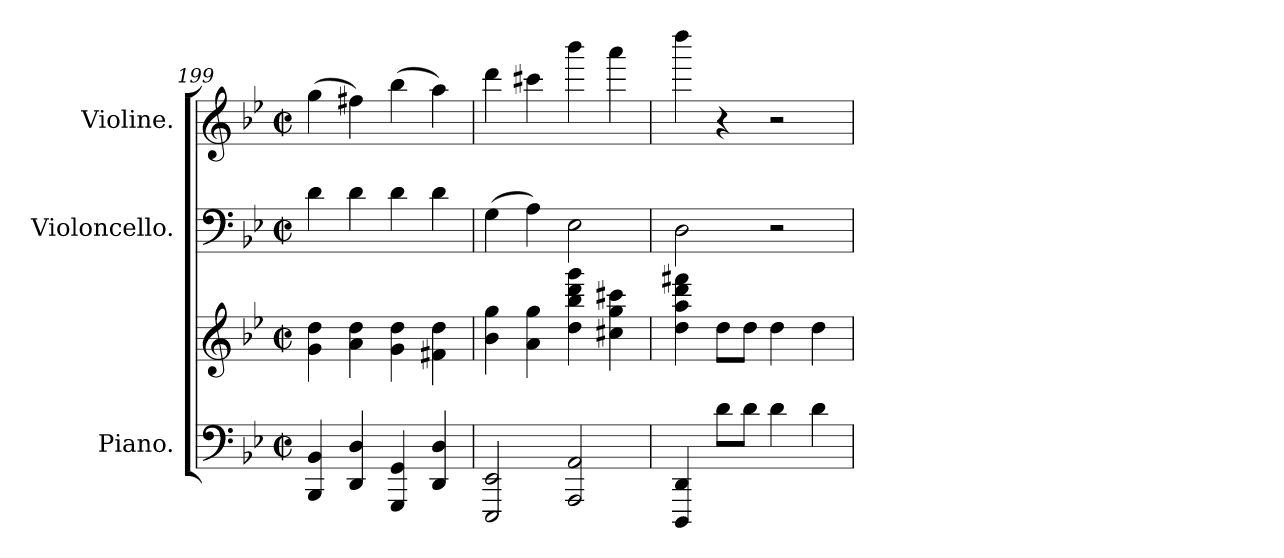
**kern	**kern	**kern	**kern
*part3	*part3	*part2	*part1
*staff4	*staff3	*staff2	*staff1
*I"Piano.	*	*I"Violoncello.	*I"Violine.
*	*	*I'vlc	*I'vl
*clefF4	*clefG2	*clefF4	*clefG2
*k[b-e-]	*k[b-e-]	*k[b-e-]	*k[b-e-]
*g:	*g:	*g:	*g:
*M2/2	*M2/2	*M2/2	*M2/2
*met(c|)	*met(c|)	*met(c|)	*met(c|)
=199	=199	=199	=199
4BBB-/ 4BB-/	4g\ 4dd\	4d\	(4gg\
4DD/ 4D/	4a\ 4dd\	4d\	4ff#X\)
4GGG/ 4GG/	4g\ 4dd\	4d\	(4bb-\
4DD/ 4D/	4f#X\ 4dd\	4d\	4aa\)
=200	=200	=200	=200
2EEE-/ 2EE-/	4b-\ 4gg\	(4G\	4ddd\
.	4a\ 4gg\	4A\)	4ccc#X\
2AAA/ 2AA/	4dd\ 4bb-\ 4ddd\ 4ggg\	2E-\	4bbb-\
.	4cc#X\ 4gg\ 4ccc#X\	.	4aaa\
=201	=201	=201	=201
4DDD/ 4DD/	4dd\ 4aa\ 4ddd\ 4fff#X\	2D\	4dddd\
8d\L	8dd\L	.	4r
8d\J	8dd\J	.	.
4d\	4dd\	2r	2r
4d\	4dd\	.	.
=	=	=	=
*-	*-	*-	*-
